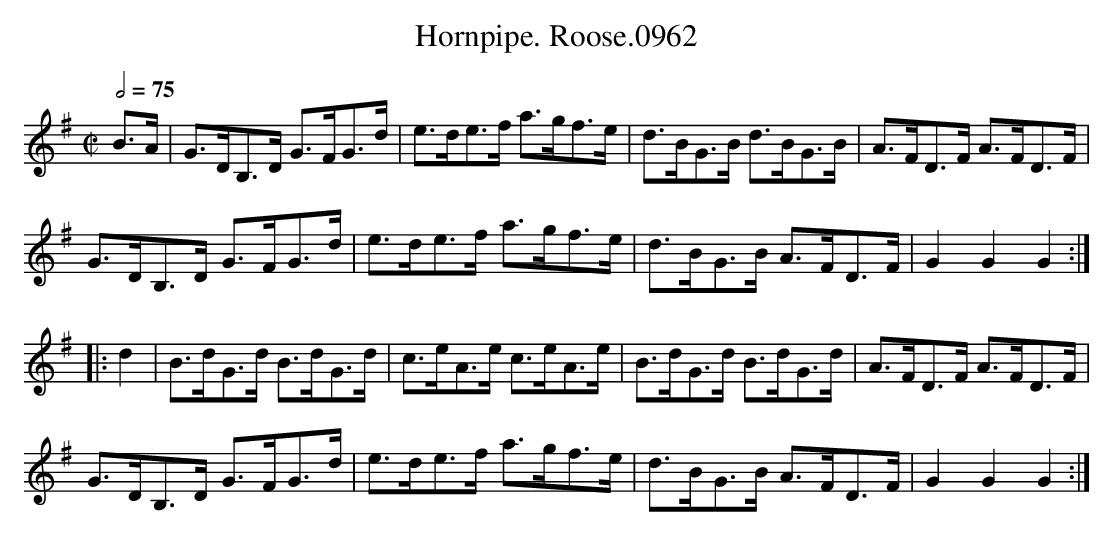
X:1
T:Hornpipe. Roose.0962
M:C|
L:1/8
Q:2/4=75
K:G
B>A | G>DB,>D G>FG>d | e>de>f a>gf>e | d>BG>B d>BG>B | A>FD>F A>FD>F |
G>DB,>D G>FG>d | e>de>f a>gf>e | d>BG>B A>FD>F | G2G2G2 :|
|: d2 | B>dG>d B>dG>d | c>eA>e c>eA>e | B>dG>d B>dG>d |  A>FD>F A>FD>F |
G>DB,>D G>FG>d | e>de>f a>gf>e | d>BG>B A>FD>F | G2G2G2 :|
